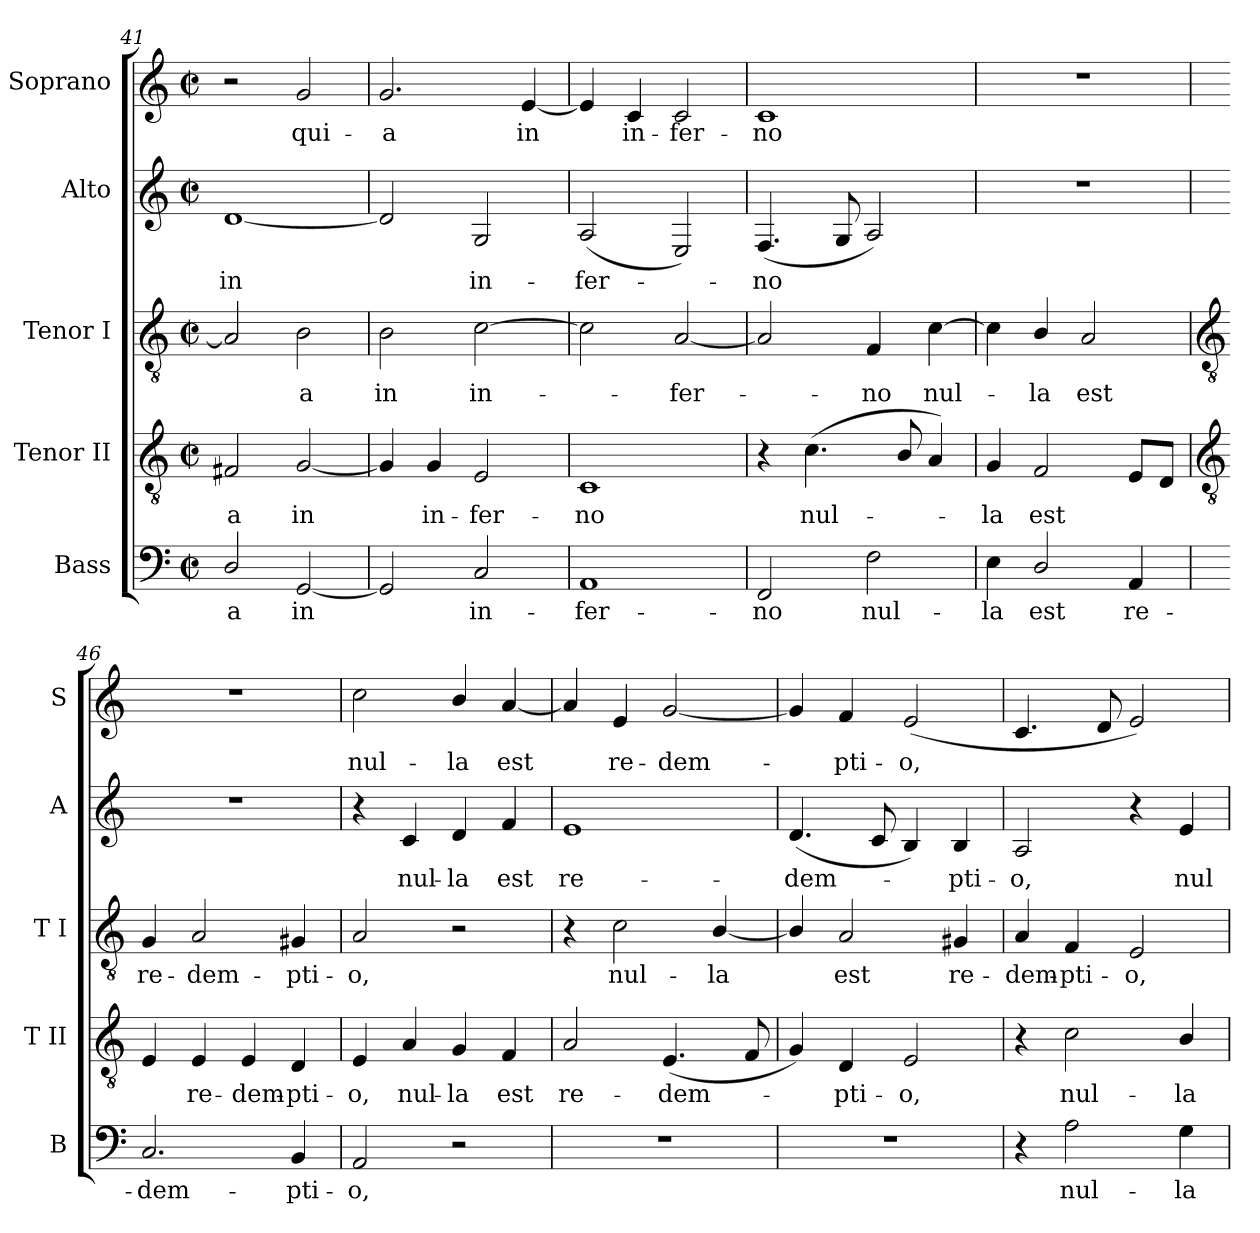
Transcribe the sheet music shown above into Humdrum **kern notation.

**kern	**text	**kern	**text	**kern	**text	**kern	**text	**kern	**text
*part5	*part5	*part4	*part4	*part3	*part3	*part2	*part2	*part1	*part1
*staff5	*staff5	*staff4	*staff4	*staff3	*staff3	*staff2	*staff2	*staff1	*staff1
*I"Bass	*	*I"Tenor II	*	*I"Tenor I	*	*I"Alto	*	*I"Soprano	*
*I'B	*	*I'T II	*	*I'T I	*	*I'A	*	*I'S	*
*clefF4	*	*clefGv2	*	*clefGv2	*	*clefG2	*	*clefG2	*
*k[]	*	*k[]	*	*k[]	*	*k[]	*	*k[]	*
*C:	*	*C:	*	*C:	*	*C:	*	*C:	*
*M2/2	*	*M2/2	*	*M2/2	*	*M2/2	*	*M2/2	*
*met(c|)	*	*met(c|)	*	*met(c|)	*	*met(c|)	*	*met(c|)	*
=41	=41	=41	=41	=41	=41	=41	=41	=41	=41
!	!LO:LY:b	!	!LO:LY:b	!	!	!	!LO:LY:b	!	!
2D/	-a	2F#X	-a	2A]	.	[1d	in	2r	.
!	!LO:LY:b	!	!LO:LY:b	!	!LO:LY:b	!	!	!	!LO:LY:b
[2GG	in	[2G	in	2B	a	.	.	2g	qui-
=42	=42	=42	=42	=42	=42	=42	=42	=42	=42
!	!	!	!	!	!LO:LY:b	!	!	!	!LO:LY:b
2GG]	.	4G]	.	2B	in	2d]	.	2.g	-a
!	!	!	!LO:LY:b	!	!	!	!	!	!
.	.	4G	in-	.	.	.	.	.	.
!	!LO:LY:b	!	!LO:LY:b	!	!LO:LY:b	!	!LO:LY:b	!	!
2C	in-	2E	-fer-	[2c	in-	2G	in-	.	.
!	!	!	!	!	!	!	!	!	!LO:LY:b
.	.	.	.	.	.	.	.	[4e	in
=43	=43	=43	=43	=43	=43	=43	=43	=43	=43
!	!LO:LY:b	!	!LO:LY:b	!	!	!	!LO:LY:b	!	!
1AA	-fer-	1C	-no	2c]	.	(<2A	-fer-	4e]	.
!	!	!	!	!	!	!	!	!	!LO:LY:b
.	.	.	.	.	.	.	.	4c	in-
!	!	!	!	!	!LO:LY:b	!	!	!	!LO:LY:b
.	.	.	.	[2A	fer-	2E)	.	2c	-fer-
=44	=44	=44	=44	=44	=44	=44	=44	=44	=44
!	!LO:LY:b	!	!	!	!	!	!LO:LY:b	!	!LO:LY:b
2FF	-no	4r	.	2A]	.	(<4.F	no	1c	-no
!	!	!	!LO:LY:b	!	!	!	!	!	!
.	.	(<4.c	nul-	.	.	.	.	.	.
.	.	.	.	.	.	8G	.	.	.
!	!LO:LY:b	!	!	!	!LO:LY:b	!	!	!	!
2F	nul-	.	.	4F	no	2A)	.	.	.
.	.	8B/	.	.	.	.	.	.	.
!	!	!	!	!	!LO:LY:b	!	!	!	!
.	.	4A)	.	[4c	nul-	.	.	.	.
=45	=45	=45	=45	=45	=45	=45	=45	=45	=45
!	!LO:LY:b	!	!LO:LY:b	!	!	!	!	!	!
4E	-la	4G	la	4c]	.	1r	.	1r	.
!	!LO:LY:b	!	!LO:LY:b	!	!LO:LY:b	!	!	!	!
2D/	est	2F	est	4B/	la	.	.	.	.
!	!	!	!	!	!LO:LY:b	!	!	!	!
.	.	.	.	2A	est	.	.	.	.
!	!LO:LY:b	!	!	!	!	!	!	!	!
4AA	re-	8EL	.	.	.	.	.	.	.
.	.	8DJ	.	.	.	.	.	.	.
!!LO:LB:g=z
=46	=46	=46	=46	=46	=46	=46	=46	=46	=46
*	*	*clefGv2	*	*clefGv2	*	*	*	*	*
!	!LO:LY:b	!	!	!	!LO:LY:b	!	!	!	!
2.C	-dem-	4E	.	4G	re-	1r	.	1r	.
!	!	!	!LO:LY:b	!	!LO:LY:b	!	!	!	!
.	.	4E	re-	2A	-dem-	.	.	.	.
!	!	!	!LO:LY:b	!	!	!	!	!	!
.	.	4E	-dem-	.	.	.	.	.	.
!	!LO:LY:b	!	!LO:LY:b	!	!LO:LY:b	!	!	!	!
4BB	-pti-	4D	-pti-	4G#X	-pti-	.	.	.	.
=47	=47	=47	=47	=47	=47	=47	=47	=47	=47
!	!LO:LY:b	!	!LO:LY:b	!	!LO:LY:b	!	!	!	!LO:LY:b
2AA	-o,	4E	-o,	2A	-o,	4r	.	2cc	nul-
!	!	!	!LO:LY:b	!	!	!	!LO:LY:b	!	!
.	.	4A	nul-	.	.	4c	nul-	.	.
!	!	!	!LO:LY:b	!	!	!	!LO:LY:b	!	!LO:LY:b
2r	.	4G	-la	2r	.	4d	-la	4b/	-la
!	!	!	!LO:LY:b	!	!	!	!LO:LY:b	!	!LO:LY:b
.	.	4F	est	.	.	4f	est	[4a	est
=48	=48	=48	=48	=48	=48	=48	=48	=48	=48
!	!	!	!LO:LY:b	!	!	!	!LO:LY:b	!	!
1r	.	2A	re-	4r	.	1e	re-	4a]	.
!	!	!	!	!	!LO:LY:b	!	!	!	!LO:LY:b
.	.	.	.	2c	nul-	.	.	4e	re-
!	!	!	!LO:LY:b	!	!	!	!	!	!LO:LY:b
.	.	(<4.E	-dem-	.	.	.	.	[2g	-dem-
!	!	!	!	!	!LO:LY:b	!	!	!	!
.	.	.	.	[4B/	-la	.	.	.	.
.	.	8F	.	.	.	.	.	.	.
=49	=49	=49	=49	=49	=49	=49	=49	=49	=49
!	!	!	!	!	!	!	!LO:LY:b	!	!
1r	.	4G)	.	4B/]	.	(<4.d	-dem-	4g]	.
!	!	!	!LO:LY:b	!	!LO:LY:b	!	!	!	!LO:LY:b
.	.	4D	pti-	2A	est	.	.	4f	pti-
.	.	.	.	.	.	8c	.	.	.
!	!	!	!LO:LY:b	!	!	!	!	!	!LO:LY:b
.	.	2E	-o,	.	.	4B)	.	(<2e	-o,
!	!	!	!	!	!LO:LY:b	!	!LO:LY:b	!	!
.	.	.	.	4G#X	re-	4B	pti-	.	.
=50	=50	=50	=50	=50	=50	=50	=50	=50	=50
!	!	!	!	!	!LO:LY:b	!	!LO:LY:b	!	!
4r	.	4r	.	4A	-dem-	2A	-o,	4.c	.
!	!LO:LY:b	!	!LO:LY:b	!	!LO:LY:b	!	!	!	!
2A	nul-	2c	nul-	4F	-pti-	.	.	.	.
.	.	.	.	.	.	.	.	8d	.
!	!	!	!	!	!LO:LY:b	!	!	!	!
.	.	.	.	2E	-o,	4r	.	2e)	.
!	!LO:LY:b	!	!LO:LY:b	!	!	!	!LO:LY:b	!	!
4G	-la	4B/	-la	.	.	4e	nul-	.	.
=	=	=	=	=	=	=	=	=	=
*-	*-	*-	*-	*-	*-	*-	*-	*-	*-
